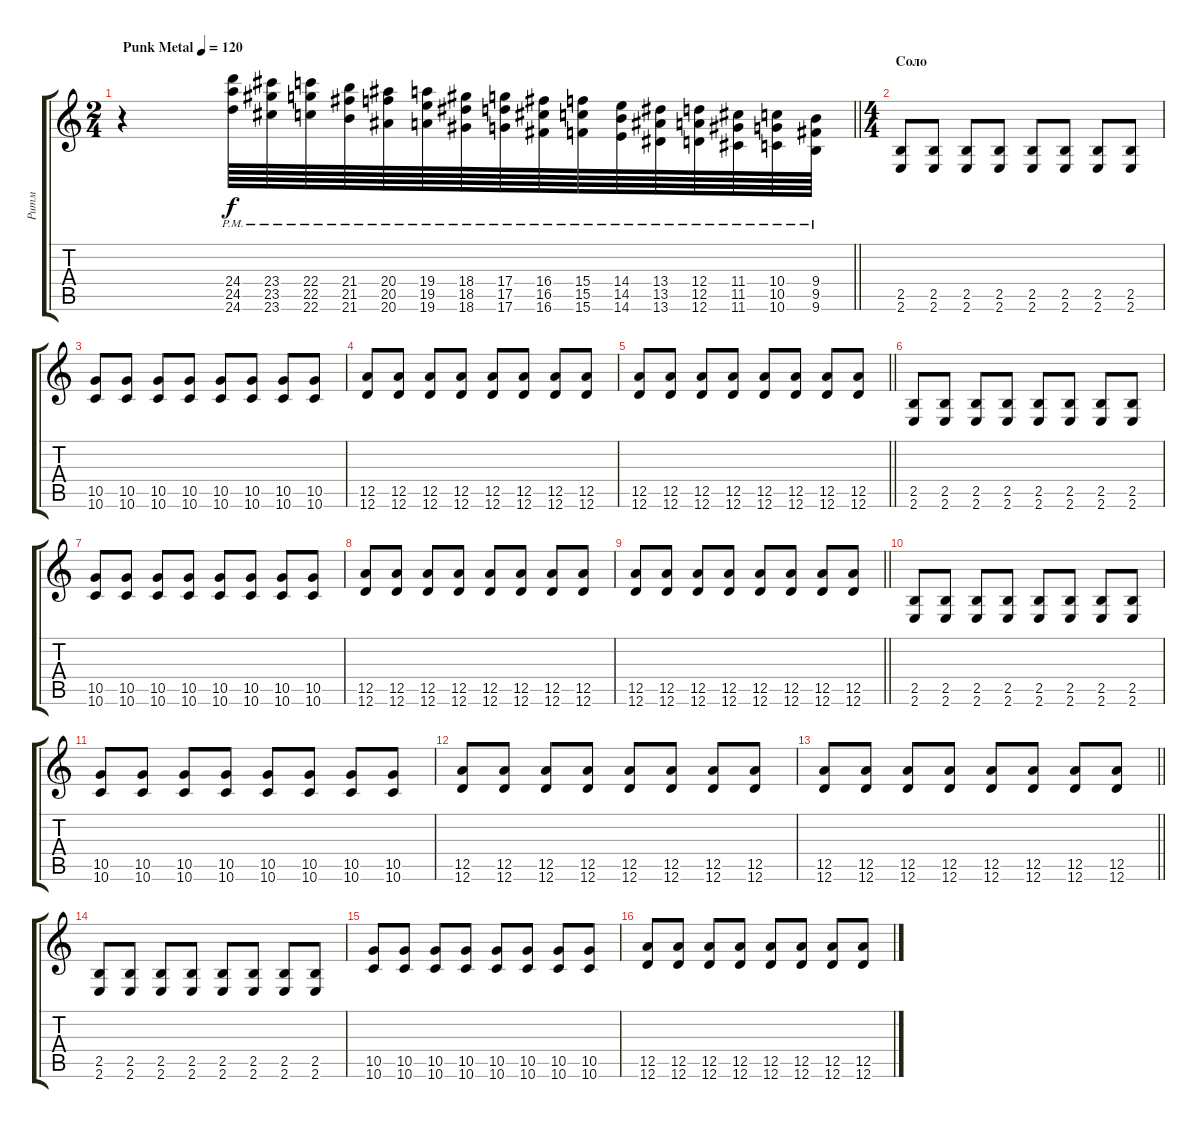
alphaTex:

\track ("Ритм" "Ритм") {instrument distortionguitar}
\staff {score tabs}
\tuning (E4 B3 G3 D3 A2 D2) {hide}
\ts (2 4)
\tempo (120 "Punk Metal")
\clef g2
\barLineRight lightlight
\ks c
r.4{dy f instrument distortionguitar} (24.4{pm} 24.5{pm} 24.6{pm}).64 (23.4{pm} 23.5{pm} 23.6{pm}).64 (22.4{pm} 22.5{pm} 22.6{pm}).64 (21.4{pm} 21.5{pm} 21.6{pm}).64 (20.4{pm} 20.5{pm} 20.6{pm}).64 (19.4{pm} 19.5{pm} 19.6{pm}).64 (18.4{pm} 18.5{pm} 18.6{pm}).64 (17.4{pm} 17.5{pm} 17.6{pm}).64 (16.4{pm} 16.5{pm} 16.6{pm}).64 (15.4{pm} 15.5{pm} 15.6{pm}).64 (14.4{pm} 14.5{pm} 14.6{pm}).64 (13.4{pm} 13.5{pm} 13.6{pm}).64 (12.4{pm} 12.5{pm} 12.6{pm}).64 (11.4{pm} 11.5{pm} 11.6{pm}).64 (10.4{pm} 10.5{pm} 10.6{pm}).64 (9.4{pm} 9.5{pm} 9.6{pm}).64 |
\ts (4 4)
\section ("" "Соло")
(2.5 2.6).8 (2.5 2.6).8 (2.5 2.6).8 (2.5 2.6).8 (2.5 2.6).8 (2.5 2.6).8 (2.5 2.6).8 (2.5 2.6).8 |
(10.5 10.6).8 (10.5 10.6).8 (10.5 10.6).8 (10.5 10.6).8 (10.5 10.6).8 (10.5 10.6).8 (10.5 10.6).8 (10.5 10.6).8 |
(12.5 12.6).8 (12.5 12.6).8 (12.5 12.6).8 (12.5 12.6).8 (12.5 12.6).8 (12.5 12.6).8 (12.5 12.6).8 (12.5 12.6).8 |
\barLineRight lightlight
(12.5 12.6).8 (12.5 12.6).8 (12.5 12.6).8 (12.5 12.6).8 (12.5 12.6).8 (12.5 12.6).8 (12.5 12.6).8 (12.5 12.6).8 |
(2.5 2.6).8 (2.5 2.6).8 (2.5 2.6).8 (2.5 2.6).8 (2.5 2.6).8 (2.5 2.6).8 (2.5 2.6).8 (2.5 2.6).8 |
(10.5 10.6).8 (10.5 10.6).8 (10.5 10.6).8 (10.5 10.6).8 (10.5 10.6).8 (10.5 10.6).8 (10.5 10.6).8 (10.5 10.6).8 |
(12.5 12.6).8 (12.5 12.6).8 (12.5 12.6).8 (12.5 12.6).8 (12.5 12.6).8 (12.5 12.6).8 (12.5 12.6).8 (12.5 12.6).8 |
\barLineRight lightlight
(12.5 12.6).8 (12.5 12.6).8 (12.5 12.6).8 (12.5 12.6).8 (12.5 12.6).8 (12.5 12.6).8 (12.5 12.6).8 (12.5 12.6).8 |
(2.5 2.6).8 (2.5 2.6).8 (2.5 2.6).8 (2.5 2.6).8 (2.5 2.6).8 (2.5 2.6).8 (2.5 2.6).8 (2.5 2.6).8 |
(10.5 10.6).8 (10.5 10.6).8 (10.5 10.6).8 (10.5 10.6).8 (10.5 10.6).8 (10.5 10.6).8 (10.5 10.6).8 (10.5 10.6).8 |
(12.5 12.6).8 (12.5 12.6).8 (12.5 12.6).8 (12.5 12.6).8 (12.5 12.6).8 (12.5 12.6).8 (12.5 12.6).8 (12.5 12.6).8 |
\barLineRight lightlight
(12.5 12.6).8 (12.5 12.6).8 (12.5 12.6).8 (12.5 12.6).8 (12.5 12.6).8 (12.5 12.6).8 (12.5 12.6).8 (12.5 12.6).8 |
(2.5 2.6).8 (2.5 2.6).8 (2.5 2.6).8 (2.5 2.6).8 (2.5 2.6).8 (2.5 2.6).8 (2.5 2.6).8 (2.5 2.6).8 |
(10.5 10.6).8 (10.5 10.6).8 (10.5 10.6).8 (10.5 10.6).8 (10.5 10.6).8 (10.5 10.6).8 (10.5 10.6).8 (10.5 10.6).8 |
(12.5 12.6).8 (12.5 12.6).8 (12.5 12.6).8 (12.5 12.6).8 (12.5 12.6).8 (12.5 12.6).8 (12.5 12.6).8 (12.5 12.6).8
